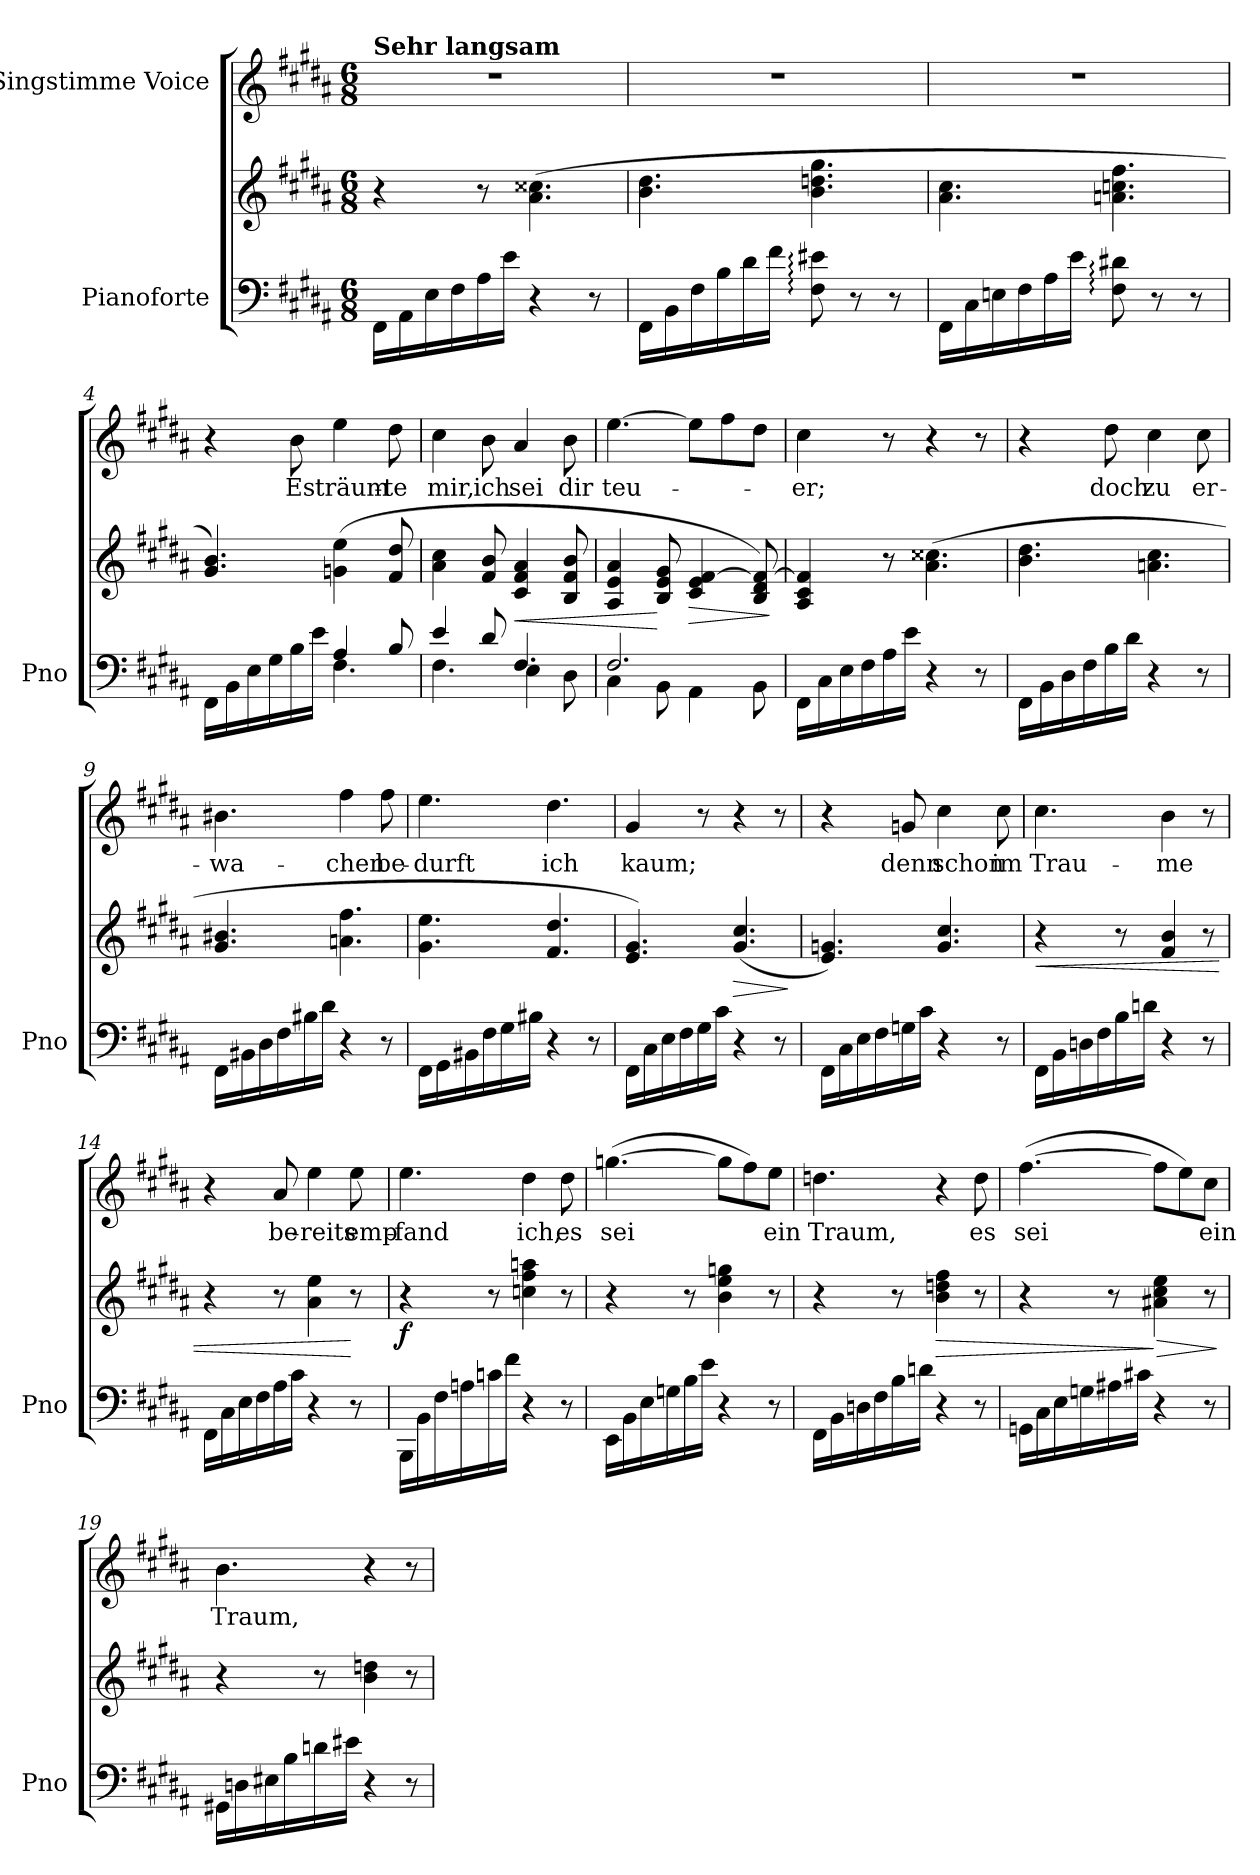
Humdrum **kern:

**kern	**kern	**dynam	**kern	**text
*part2	*part2	*part2	*part1	*part1
*staff3	*staff2	*staff2/3	*staff1	*staff1
*I"Pianoforte	*	*	*I"Singstimme Voice	*
*I'Pno	*	*	*	*
*clefF4	*clefG2	*	*clefG2	*
*k[f#c#g#d#a#]	*k[f#c#g#d#a#]	*	*k[f#c#g#d#a#]	*
*M6/8	*M6/8	*	*M6/8	*
=1	=1	=1	=1	=1
!	!	!	!LO:TX:a:B:t=Sehr langsam	!
!	!	!LO:DY:b	!	!
!	!	!LO:DY:n=1:b	!	!
16FF#\LL	4r	other-dynamics p	2.r	.
16AA#\	.	.	.	.
16E\	.	.	.	.
16F#\	.	.	.	.
16A#\	8r	.	.	.
16e\JJ	.	.	.	.
4r	(>4.a#\ 4.cc##X\	.	.	.
8r	.	.	.	.
=2	=2	=2	=2	=2
16FF#\LL	4.b\ 4.dd#\	.	2.r	.
16BB\	.	.	.	.
16F#\	.	.	.	.
16B\	.	.	.	.
16d#\	.	.	.	.
16f#\JJ	.	.	.	.
8F#\: 8e#X\:	4.b\ 4.ddn\ 4.gg#\	.	.	.
8r	.	.	.	.
8r	.	.	.	.
=3	=3	=3	=3	=3
16FF#\LL	4.a#\ 4.cc#\	.	2.r	.
16C#\	.	.	.	.
16En\	.	.	.	.
16F#\	.	.	.	.
16A#\	.	.	.	.
16e\JJ	.	.	.	.
8F#\: 8d#X\:	4.an\ 4.ccn\ 4.ff#\	.	.	.
8r	.	.	.	.
8r	.	.	.	.
!!LO:LB:g=z
=4	=4	=4	=4	=4
*^	*	*	*	*
4.ryy	16FF#\LL	4.g#/ 4.b/)	.	4r	.
.	16BB\	.	.	.	.
.	16E\	.	.	.	.
.	16G#\	.	.	.	.
!	!	!	!	!	!LO:LY:b
.	16B\	.	.	8b\	Es
.	16e\JJ	.	.	.	.
!	!	!	!	!	!LO:LY:b
4A#/	4.F#\	(>4gn\ 4ee\	.	4ee\	träum-
!	!	!	!	!	!LO:LY:b
8B/	.	8f#/ 8dd#/	.	8dd#\	-te
=5	=5	=5	=5	=5	=5
!	!	!	!	!	!LO:LY:b
4e/	4.F#\	4a#\ 4cc#\	.	4cc#\	mir,
!	!	!	!	!	!LO:LY:b
8d#/	.	8f#/ 8b/	.	8b\	ich
!	!	!	!LO:HP:b	!	!LO:LY:b
4.F#/	4E\	4c#/ 4f#/ 4a#/	<	4a#/	sei
!	!	!	!	!	!LO:LY:b
.	8D#\	8B/ 8f#/ 8b/	.	8b\	dir
=6	=6	=6	=6	=6	=6
!	!	!	!	!	!LO:LY:b
2.F#/	4C#\	4A#/ 4e/ 4a#/	.	[4.ee\	teu-
.	8BB\	8B/ 8e/ 8g#/	[	.	.
!	!	!	!LO:HP:b	!	!
.	4AA#\	4c#/ 4e/ [4f#/	>	8ee\L]	.
.	.	.	.	8ff#\	.
.	8BB\	8B/ 8d#/ 8f#/_)	.	8dd#\J	.
*v	*v	*	*	*	*
.	.	]	.	.
=7	=7	=7	=7	=7
!	!	!	!	!LO:LY:b
16FF#\LL	4A#/ 4c#/ 4f#/]	.	4cc#\	-er;
16C#\	.	.	.	.
16E\	.	.	.	.
16F#\	.	.	.	.
16A#\	8r	.	8r	.
16e\JJ	.	.	.	.
4r	(>4.a#\ 4.cc##X\	.	4r	.
8r	.	.	8r	.
!!LO:LB:g=z
=8	=8	=8	=8	=8
16FF#\LL	4.b\ 4.dd#\	.	4r	.
16BB\	.	.	.	.
16D#\	.	.	.	.
16F#\	.	.	.	.
!	!	!	!	!LO:LY:b
16B\	.	.	8dd#\	doch
16d#\JJ	.	.	.	.
!	!	!	!	!LO:LY:b
4r	4.an\ 4.cc#\	.	4cc#\	zu
!	!	!	!	!LO:LY:b
8r	.	.	8cc#\	er-
=9	=9	=9	=9	=9
!	!	!	!	!LO:LY:b
16FF#\LL	4.g#/ 4.b#X/	.	4.b#X\	-wa-
16BB#X\	.	.	.	.
16D#\	.	.	.	.
16F#\	.	.	.	.
16B#X\	.	.	.	.
16d#\JJ	.	.	.	.
!	!	!	!	!LO:LY:b
4r	4.an\ 4.ff#\	.	4ff#\	-chen
!	!	!	!	!LO:LY:b
8r	.	.	8ff#\	be-
=10	=10	=10	=10	=10
!	!	!	!	!LO:LY:b
16FF#\LL	4.g#\ 4.ee\	.	4.ee\	-durft
16GG#\	.	.	.	.
16BB#X\	.	.	.	.
16F#\	.	.	.	.
16G#\	.	.	.	.
16B#X\JJ	.	.	.	.
!	!	!	!	!LO:LY:b
4r	4.f#/ 4.dd#/	.	4.dd#\	ich
8r	.	.	.	.
!!LO:LB:g=z
=11	=11	=11	=11	=11
!	!	!	!	!LO:LY:b
16FF#\LL	4.e/ 4.g#/)	.	4g#/	kaum;
16C#\	.	.	.	.
16E\	.	.	.	.
16F#\	.	.	.	.
16G#\	.	.	8r	.
16c#\JJ	.	.	.	.
!	!	!LO:HP:b	!	!
4r	(<4.g#/ 4.cc#/	>	4r	.
8r	.	.	8r	.
.	.	]	.	.
=12	=12	=12	=12	=12
16FF#\LL	4.e/ 4.gn/)	.	4r	.
16C#\	.	.	.	.
16E\	.	.	.	.
16F#\	.	.	.	.
!	!	!	!	!LO:LY:b
16Gn\	.	.	8gn/	denn
16c#\JJ	.	.	.	.
!	!	!	!	!LO:LY:b
4r	4.g/ 4.cc#/	.	4cc#\	schon
!	!	!	!	!LO:LY:b
8r	.	.	8cc#\	im
=13	=13	=13	=13	=13
!	!	!LO:HP:b	!	!LO:LY:b
16FF#\LL	4r	<	4.cc#\	Trau-
16BB\	.	.	.	.
16Dn\	.	.	.	.
16F#\	.	.	.	.
16B\	8r	.	.	.
16dn\JJ	.	.	.	.
!	!	!	!	!LO:LY:b
4r	4f#/ 4b/	.	4b\	-me
8r	8r	.	8r	.
=14	=14	=14	=14	=14
16FF#\LL	4r	.	4r	.
16C#\	.	.	.	.
16E\	.	.	.	.
16F#\	.	.	.	.
!	!	!	!	!LO:LY:b
16A#\	8r	.	8a#/	be-
16c#\JJ	.	.	.	.
!	!	!	!	!LO:LY:b
4r	4a#\ 4ee\	.	4ee\	-reits
!	!	!	!	!LO:LY:b
8r	8r	[	8ee\	emp-
!!LO:PB:g=z
=15	=15	=15	=15	=15
!	!	!LO:DY:b	!	!LO:LY:b
16BBB\LL	4r	f	4.ee\	-fand
16BB\	.	.	.	.
16F#\	.	.	.	.
16An\	.	.	.	.
16cn\	8r	.	.	.
16f#\JJ	.	.	.	.
!	!	!	!	!LO:LY:b
4r	4ccn\ 4ff#\ 4aan\	.	4dd#\	ich,
!	!	!	!	!LO:LY:b
8r	8r	.	8dd#\	es
=16	=16	=16	=16	=16
!	!	!	!	!LO:LY:b
16EE\LL	4r	.	(>[4.ggn\	sei
16BB\	.	.	.	.
16E\	.	.	.	.
16Gn\	.	.	.	.
16B\	8r	.	.	.
16e\JJ	.	.	.	.
4r	4b\ 4ee\ 4ggn\	.	8gg\L]	.
.	.	.	8ff#\)	.
!	!	!	!	!LO:LY:b
8r	8r	.	8ee\J	ein
=17	=17	=17	=17	=17
!	!	!	!	!LO:LY:b
16FF#\LL	4r	.	4.ddn\	Traum,
16BB\	.	.	.	.
16Dn\	.	.	.	.
16F#\	.	.	.	.
16B\	8r	.	.	.
16dn\JJ	.	.	.	.
!	!	!LO:HP:b	!	!
4r	4b\ 4ddn\ 4ff#\	>	4r	.
!	!	!	!	!LO:LY:b
8r	8r	.	8dd\	es
!!LO:LB:g=z
=18	=18	=18	=18	=18
!	!	!	!	!LO:LY:b
16GGn\LL	4r	.	(>[4.ff#\	sei
16C#\	.	.	.	.
16E\	.	.	.	.
16Gn\	.	.	.	.
16A#X\	8r	.	.	.
16c#X\JJ	.	.	.	.
!	!	!LO:HP:n=1:b	!	!
4r	4a#X\ 4cc#\ 4ee\	] >	8ff#\L]	.
.	.	.	8ee\)	.
!	!	!	!	!LO:LY:b
8r	8r	.	8cc#\J	ein
.	.	]	.	.
=19	=19	=19	=19	=19
*	*	*	*MM87	*
!	!	!	!	!LO:LY:b
16GG#X\LL	4r	.	4.b\	Traum,
16Dn\	.	.	.	.
16E#X\	.	.	.	.
16B\	.	.	.	.
16dn\	8r	.	.	.
16e#X\JJ	.	.	.	.
*	*	*	*MM81	*
4r	4b\ 4ddn\	.	4r	.
*	*	*	*MM78	*
8r	8r	.	8r	.
=	=	=	=	=
*-	*-	*-	*-	*-
